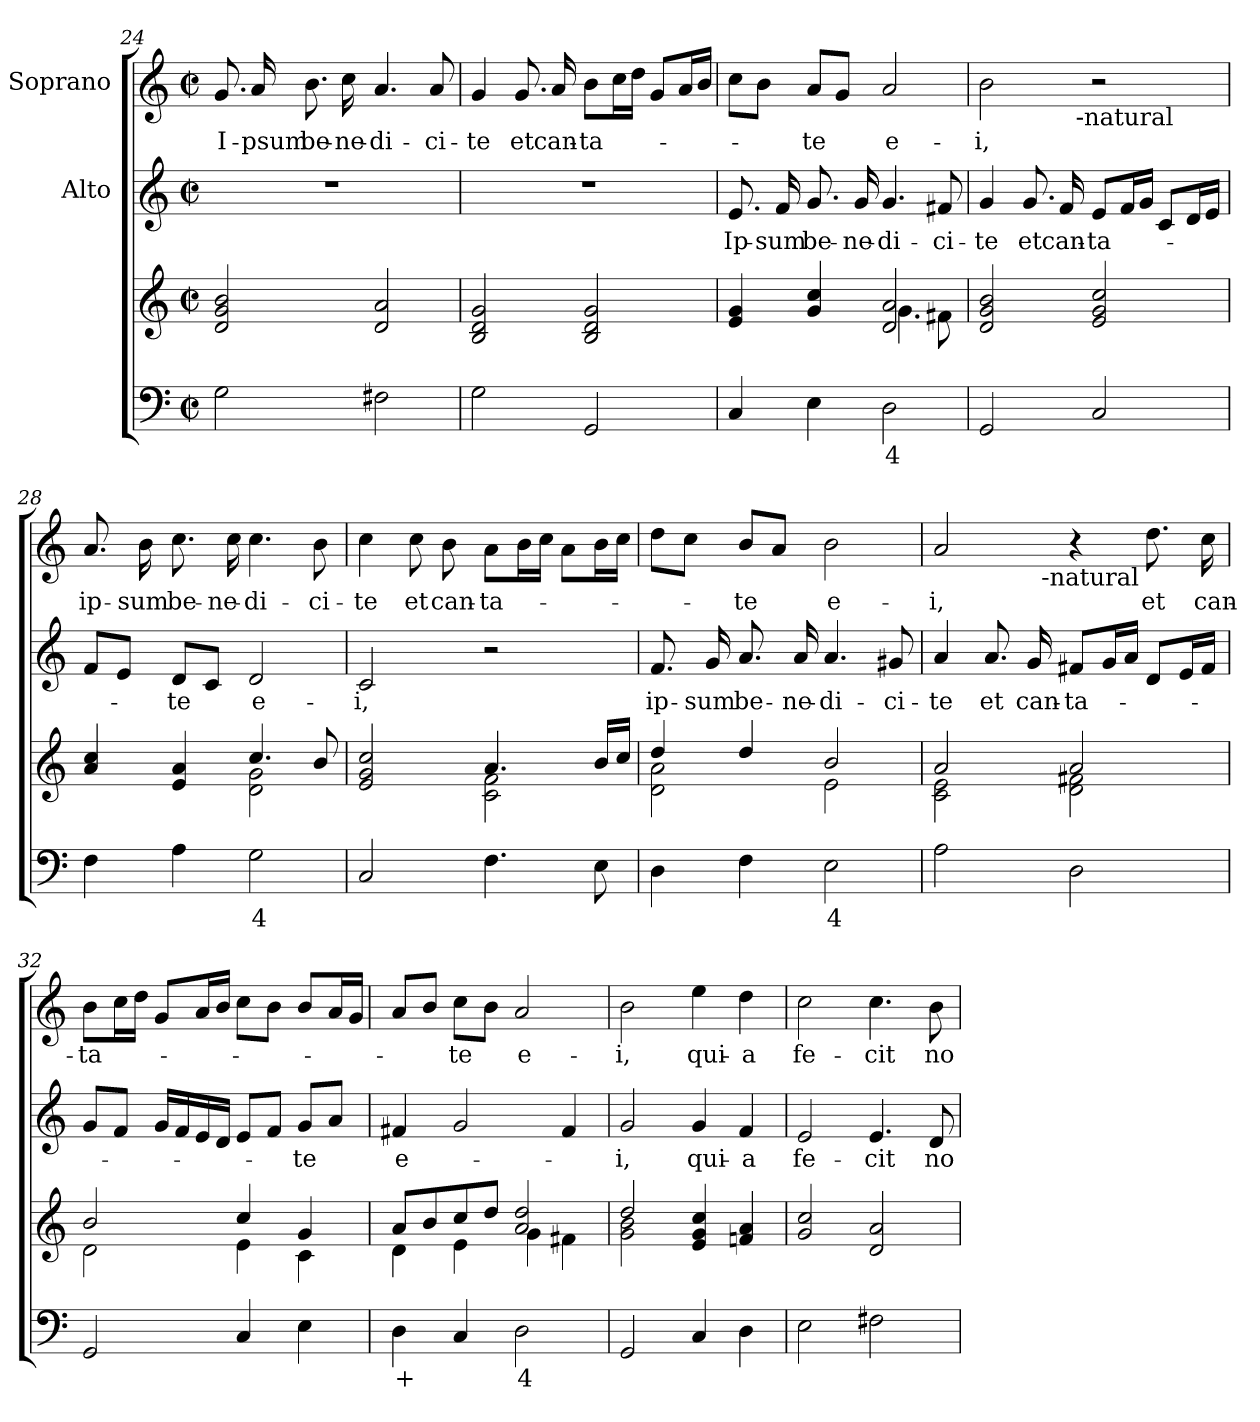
**kern	**text	**kern	**kern	**text	**kern	**text
*part4	*part4	*part3	*part2	*part2	*part1	*part1
*staff4	*staff4	*staff3	*staff2	*staff2	*staff1	*staff1
*	*	*	*I"Alto	*	*I"Soprano	*
*clefF4	*	*clefG2	*clefG2	*	*clefG2	*
*k[]	*	*k[]	*k[]	*	*k[]	*
*C:	*	*C:	*C:	*	*C:	*
*M2/2	*	*M2/2	*M2/2	*	*M2/2	*
*met(c|)	*	*met(c|)	*met(c|)	*	*met(c|)	*
=24	=24	=24	=24	=24	=24	=24
2G\	.	2d/ 2g/ 2b/	1r	.	8.g/	I-
.	.	.	.	.	16a/	-psum
.	.	.	.	.	8.b\	be-
.	.	.	.	.	16cc\	-ne-
2F#X\	.	2d/ 2a/	.	.	4.a/	-di-
.	.	.	.	.	8a/	-ci-
=25	=25	=25	=25	=25	=25	=25
2G\	.	2B/ 2d/ 2g/	1r	.	4g/	-te
.	.	.	.	.	8.g/	et
.	.	.	.	.	16a/	can-
2GG/	.	2B/ 2d/ 2g/	.	.	8b\L	-ta-
.	.	.	.	.	16cc\L	.
.	.	.	.	.	16dd\JJ	.
.	.	.	.	.	8g/L	.
.	.	.	.	.	16a/L	.
.	.	.	.	.	16b/JJ	.
!!LO:LB:g=z
=26	=26	=26	=26	=26	=26	=26
*^	*	*^	*	*	*	*
4C/	2ryy	.	4e/ 4g/	2ryy	8.e/	Ip-	8cc\L	.
.	.	.	.	.	.	.	8b\J	.
.	.	.	.	.	16f/	-sum	.	.
4E\	.	.	4g/ 4cc/	.	8.g/	be-	8a/L	-te
.	.	.	.	.	.	.	8g/J	.
.	.	.	.	.	16g/	-ne-	.	.
2D\	4.D\yy	4	2d/ 2a/	4.g\	4.g/	-di-	2a/	e-
.	8D\yy	3	.	8f#X\	8f#X/	-ci-	.	.
*v	*v	*	*	*	*	*	*	*
*	*	*v	*v	*	*	*	*
=27	=27	=27	=27	=27	=27	=27
*	*	*	*	*	*^	*
2GG/	.	2d/ 2g/ 2b/	4g/	-te	2b\	4...ryy	-i,
.	.	.	8.g/	et	.	.	.
.	.	.	16f/	can-	.	.	.
!	!	!	!	!	!	!LO:TX:b:t=-natural	!
.	.	.	.	.	.	2ryy	.
2C/	.	2e/ 2g/ 2cc/	8e/L	-ta-	2r	.	.
.	.	.	16f/L	.	.	.	.
.	.	.	16g/JJ	.	.	.	.
.	.	.	8c/L	.	.	.	.
.	.	.	16d/L	.	.	.	.
.	.	.	16e/JJ	.	.	.	.
.	.	.	.	.	.	32ryy	.
*	*	*	*	*	*v	*v	*
=28	=28	=28	=28	=28	=28	=28
*^	*	*^	*	*	*	*
4F\	2ryy	.	4a/ 4cc/	2ryy	8f/L	.	8.a/	ip-
.	.	.	.	.	8e/J	.	.	.
.	.	.	.	.	.	.	16b\	-sum
4A\	.	.	4e/ 4a/	.	8d/L	-te	8.cc\	be-
.	.	.	.	.	8c/J	.	.	.
.	.	.	.	.	.	.	16cc\	-ne-
2G\	4.G\yy	4	4.cc/	2d\ 2g\	2d/	e-	4.cc\	-di-
.	8G\yy	3	8b/	.	.	.	8b\	-ci-
*v	*v	*	*	*	*	*	*	*
=29	=29	=29	=29	=29	=29	=29	=29
2C/	.	2e/ 2g/ 2cc/	2ryy	2c/	-i,	4cc\	-te
.	.	.	.	.	.	8cc\	et
.	.	.	.	.	.	8b\	can-
4.F\	.	4.a/	2c\ 2f\	2r	.	8a\L	-ta-
.	.	.	.	.	.	16b\L	.
.	.	.	.	.	.	16cc\JJ	.
.	.	.	.	.	.	8a\L	.
8E\	.	16b/LL	.	.	.	16b\L	.
.	.	16cc/JJ	.	.	.	16cc\JJ	.
!!LO:LB:g=z
=30	=30	=30	=30	=30	=30	=30	=30
*^	*	*	*	*	*	*	*
4D\	2ryy	.	4dd/	2d\ 2a\	8.f/	ip-	8dd\L	.
.	.	.	.	.	.	.	8cc\J	.
.	.	.	.	.	16g/	-sum	.	.
4F\	.	.	4dd/	.	8.a/	be-	8b/L	-te
.	.	.	.	.	.	.	8a/J	.
.	.	.	.	.	16a/	-ne-	.	.
2E\	4.E\yy	4	2b/	2e\	4.a/	-di-	2b\	e-
.	8E\yy	3	.	.	8g#X/	-ci-	.	.
*v	*v	*	*	*	*	*	*	*
=31	=31	=31	=31	=31	=31	=31	=31
*	*	*	*	*	*	*^	*
2A\	.	2a/	2c\ 2e\	4a/	-te	2a/	4...ryy	-i,
.	.	.	.	8.a/	et	.	.	.
.	.	.	.	16g/	can-	.	.	.
!	!	!	!	!	!	!	!LO:TX:b:t=-natural	!
.	.	.	.	.	.	.	2ryy	.
2D\	.	2a/	2d\ 2f#X\	8f#X/L	-ta-	4r	.	.
.	.	.	.	16g/L	.	.	.	.
.	.	.	.	16a/JJ	.	.	.	.
.	.	.	.	8d/L	.	8.dd\	.	et
.	.	.	.	16e/L	.	.	.	.
.	.	.	.	16f#/JJ	.	16cc\	.	can-
.	.	.	.	.	.	.	32ryy	.
*	*	*	*	*	*	*v	*v	*
=32	=32	=32	=32	=32	=32	=32	=32
2GG/	.	2b/	2d\	8g/L	.	8b\L	-ta-
.	.	.	.	8f/J	.	16cc\L	.
.	.	.	.	.	.	16dd\JJ	.
.	.	.	.	16g/LL	.	8g/L	.
.	.	.	.	16f/	.	.	.
.	.	.	.	16e/	.	16a/L	.
.	.	.	.	16d/JJ	.	16b/JJ	.
4C/	.	4cc/	4e\	8e/L	.	8cc\L	.
.	.	.	.	8f/J	.	8b\J	.
4E\	.	4g/	4c\	8g/L	-te	8b/L	.
.	.	.	.	8a/J	.	16a/L	.
.	.	.	.	.	.	16g/JJ	.
=33	=33	=33	=33	=33	=33	=33	=33
*^	*	*	*	*	*	*	*
4D\	2ryy	+	8a/L	4d\	4f#X/	e-	8a/L	.
.	.	.	8b/	.	.	.	8b/J	.
4C/	.	.	8cc/	4e\	2g/	.	8cc\L	-te
.	.	.	8dd/J	.	.	.	8b\J	.
2D\	4D\yy	4	2a/ 2dd/	4g\	.	.	2a/	e-
.	4D\yy	3	.	4f#X\	4f#/	.	.	.
*v	*v	*	*	*	*	*	*	*
!!LO:PB:g=z
=34	=34	=34	=34	=34	=34	=34	=34
2GG/	.	2dd/	2g\ 2b\	2g/	-i,	2b\	-i,
4C/	.	4e/ 4g/ 4cc/	2ryy	4g/	qui-	4ee\	qui-
4D\	.	4fn/ 4a/	.	4f/	-a	4dd\	-a
*	*	*v	*v	*	*	*	*
=35	=35	=35	=35	=35	=35	=35
2E\	.	2g/ 2cc/	2e/	fe-	2cc\	fe-
2F#X\	.	2d/ 2a/	4.e/	-cit	4.cc\	-cit
.	.	.	8d/	no-	8b\	no-
=	=	=	=	=	=	=
*-	*-	*-	*-	*-	*-	*-
